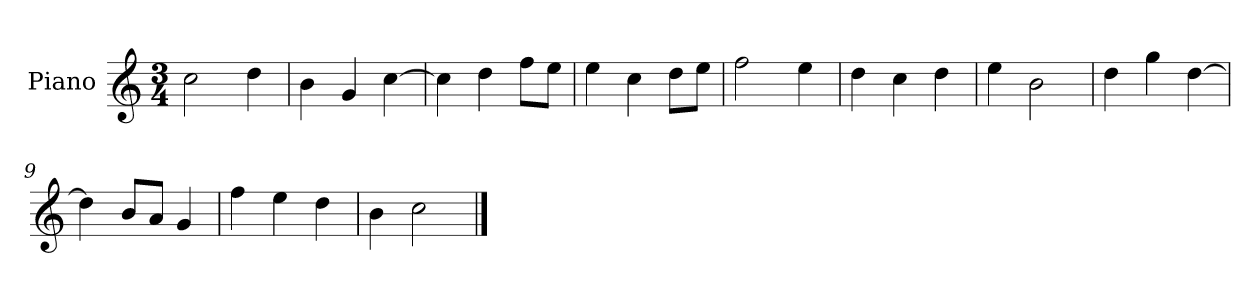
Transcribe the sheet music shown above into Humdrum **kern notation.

**kern
*part1
*staff1
*I"Piano
*I'P-no
*clefG2
*k[]
*M3/4
*MM176
=1
2cc\
4dd\
=2
4b\
4g/
[4cc\
=3
4cc\]
4dd\
8ff\L
8ee\J
=4
4ee\
4cc\
8dd\L
8ee\J
=5
2ff\
4ee\
=6
4dd\
4cc\
4dd\
=7
4ee\
2b\
=8
4dd\
4gg\
[4dd\
=9
4dd\]
8b/L
8a/J
4g/
=10
4ff\
4ee\
4dd\
=11
4b\
2cc\
==
*-
